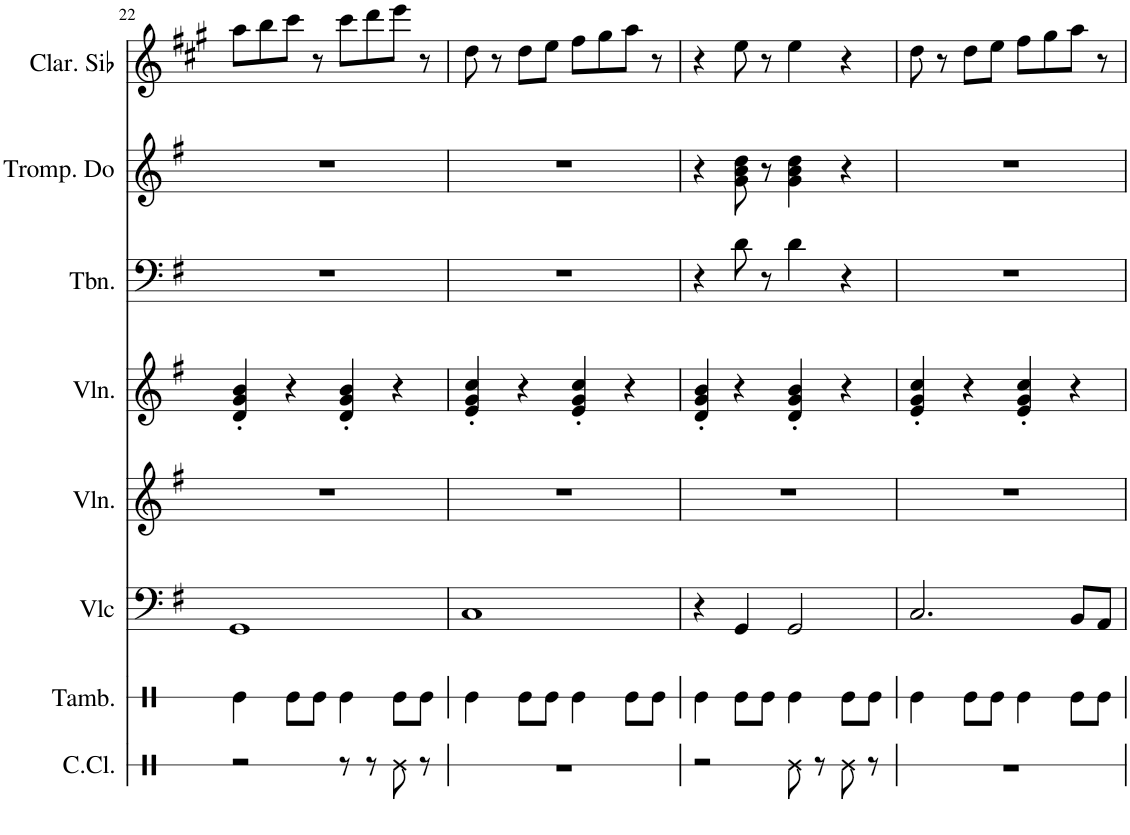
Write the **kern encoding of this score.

**kern	**kern	**kern	**kern	**kern	**kern	**kern	**kern
*part8	*part7	*part6	*part5	*part4	*part3	*part2	*part1
*staff8	*staff7	*staff6	*staff5	*staff4	*staff3	*staff2	*staff1
*I"Caisse claire	*I"Tambourin	*I"Violoncelle	*I"Violon	*I"Violon	*I"Trombone	*I"Trompette en Do	*I"Clarinette en Sib
*I'C.Cl.	*I'Tamb.	*I'Vlc	*I'Vln.	*I'Vln.	*I'Tbn.	*I'Tromp. Do	*I'Clar. Sib
!!LO:PB:g=z
*clefX	*clefX	*clefF4	*clefG2	*clefG2	*clefF4	*clefG2	*clefG2
*	*	*	*	*	*	*Trd1c2	*Trd1c2
*k[]	*k[]	*k[f#]	*k[f#]	*k[f#]	*k[f#]	*k[f#]	*k[f#c#g#]
*M4/4	*M4/4	*M4/4	*M4/4	*M4/4	*M4/4	*M4/4	*M4/4
=22	=22	=22	=22	=22	=22	=22	=22
2r	4Re\	1GG	1r	4d/' 4g/' 4b/'	1r	1r	8aa\L
.	.	.	.	.	.	.	8bb\
.	8Re\L	.	.	4r	.	.	8ccc#\J
.	8Re\J	.	.	.	.	.	8r
8r	4Re\	.	.	4d/' 4g/' 4b/'	.	.	8ccc#\L
8r	.	.	.	.	.	.	8ddd\
8Re\	8Re\L	.	.	4r	.	.	8eee\J
8r	8Re\J	.	.	.	.	.	8r
=23	=23	=23	=23	=23	=23	=23	=23
1r	4Re\	1C	1r	4e/' 4g/' 4cc/'	1r	1r	8dd\
.	.	.	.	.	.	.	8r
.	8Re\L	.	.	4r	.	.	8dd\L
.	8Re\J	.	.	.	.	.	8ee\J
.	4Re\	.	.	4e/' 4g/' 4cc/'	.	.	8ff#\L
.	.	.	.	.	.	.	8gg#\
.	8Re\L	.	.	4r	.	.	8aa\J
.	8Re\J	.	.	.	.	.	8r
=24	=24	=24	=24	=24	=24	=24	=24
2r	4Re\	4r	1r	4d/' 4g/' 4b/'	4r	4r	4r
.	8Re\L	4GG/	.	4r	8d\	8g\ 8b\ 8dd\	8ee\
.	8Re\J	.	.	.	8r	8r	8r
8Re\	4Re\	2GG/	.	4d/' 4g/' 4b/'	4d\	4g\ 4b\ 4dd\	4ee\
8r	.	.	.	.	.	.	.
8Re\	8Re\L	.	.	4r	4r	4r	4r
8r	8Re\J	.	.	.	.	.	.
=25	=25	=25	=25	=25	=25	=25	=25
1r	4Re\	2.C/	1r	4e/' 4g/' 4cc/'	1r	1r	8dd\
.	.	.	.	.	.	.	8r
.	8Re\L	.	.	4r	.	.	8dd\L
.	8Re\J	.	.	.	.	.	8ee\J
.	4Re\	.	.	4e/' 4g/' 4cc/'	.	.	8ff#\L
.	.	.	.	.	.	.	8gg#\
.	8Re\L	8BB/L	.	4r	.	.	8aa\J
.	8Re\J	8AA/J	.	.	.	.	8r
=	=	=	=	=	=	=	=
*-	*-	*-	*-	*-	*-	*-	*-
